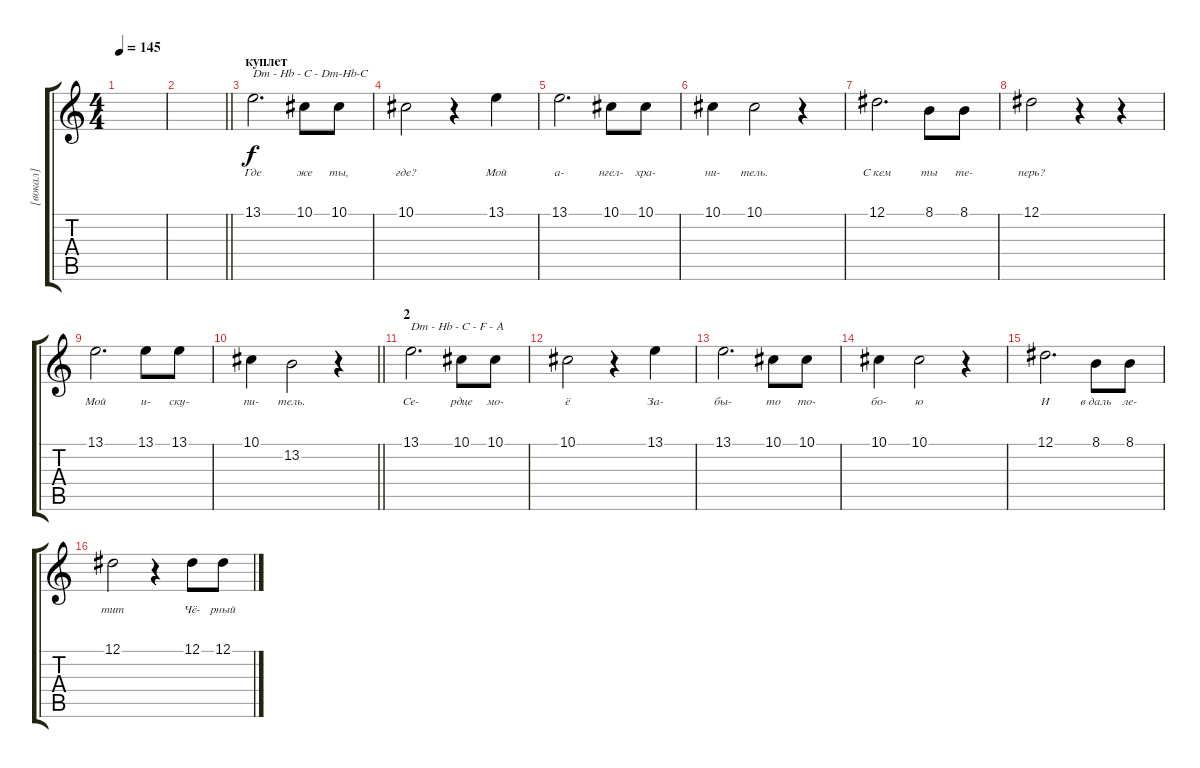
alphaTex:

\track ("[вокал]" "[вокал]") {instrument clarinet}
\staff {score tabs}
\tuning (Eb4 Bb3 Gb3 Db3 Ab2 Eb2) {hide}
\ts (4 4)
\tempo 145
\clef g2
\ks c
|
\barLineRight lightlight
|
\section ("" "куплет")
13.1.2{d txt "Dm - Hb - C - Dm-Hb-C" lyrics (0 "Где") lyrics (1 "") lyrics (2 "") lyrics (3 "") lyrics (4 "")} 10.1.8{lyrics (0 "же") lyrics (1 "") lyrics (2 "") lyrics (3 "") lyrics (4 "")} 10.1.8{lyrics (0 "ты,") lyrics (1 "") lyrics (2 "") lyrics (3 "") lyrics (4 "")} |
10.1.2{lyrics (0 "где?") lyrics (1 "") lyrics (2 "") lyrics (3 "") lyrics (4 "")} r.4 13.1.4{lyrics (0 "Мой") lyrics (1 "") lyrics (2 "") lyrics (3 "") lyrics (4 "")} |
13.1.2{d lyrics (0 "а-") lyrics (1 "") lyrics (2 "") lyrics (3 "") lyrics (4 "")} 10.1.8{lyrics (0 "нгел-") lyrics (1 "") lyrics (2 "") lyrics (3 "") lyrics (4 "")} 10.1.8{lyrics (0 "хра-") lyrics (1 "") lyrics (2 "") lyrics (3 "") lyrics (4 "")} |
10.1.4{lyrics (0 "ни-") lyrics (1 "") lyrics (2 "") lyrics (3 "") lyrics (4 "")} 10.1.2{lyrics (0 "тель.") lyrics (1 "") lyrics (2 "") lyrics (3 "") lyrics (4 "")} r.4 |
12.1.2{d lyrics (0 "С кем") lyrics (1 "") lyrics (2 "") lyrics (3 "") lyrics (4 "")} 8.1.8{lyrics (0 "ты") lyrics (1 "") lyrics (2 "") lyrics (3 "") lyrics (4 "")} 8.1.8{lyrics (0 "те-") lyrics (1 "") lyrics (2 "") lyrics (3 "") lyrics (4 "")} |
12.1.2{lyrics (0 "перь?") lyrics (1 "") lyrics (2 "") lyrics (3 "") lyrics (4 "")} r.4 r.4 |
13.1.2{d lyrics (0 "Мой") lyrics (1 "") lyrics (2 "") lyrics (3 "") lyrics (4 "")} 13.1.8{lyrics (0 "и-") lyrics (1 "") lyrics (2 "") lyrics (3 "") lyrics (4 "")} 13.1.8{lyrics (0 "ску-") lyrics (1 "") lyrics (2 "") lyrics (3 "") lyrics (4 "")} |
\barLineRight lightlight
10.1.4{lyrics (0 "пи-") lyrics (1 "") lyrics (2 "") lyrics (3 "") lyrics (4 "")} 13.2.2{lyrics (0 "тель.") lyrics (1 "") lyrics (2 "") lyrics (3 "") lyrics (4 "")} r.4 |
\section ("" "2")
13.1.2{d txt "Dm - Hb - C - F - A" lyrics (0 "Се-") lyrics (1 "") lyrics (2 "") lyrics (3 "") lyrics (4 "")} 10.1.8{lyrics (0 "рдце") lyrics (1 "") lyrics (2 "") lyrics (3 "") lyrics (4 "")} 10.1.8{lyrics (0 "мо-") lyrics (1 "") lyrics (2 "") lyrics (3 "") lyrics (4 "")} |
10.1.2{lyrics (0 "ё") lyrics (1 "") lyrics (2 "") lyrics (3 "") lyrics (4 "")} r.4 13.1.4{lyrics (0 "За-") lyrics (1 "") lyrics (2 "") lyrics (3 "") lyrics (4 "")} |
13.1.2{d lyrics (0 "бы-") lyrics (1 "") lyrics (2 "") lyrics (3 "") lyrics (4 "")} 10.1.8{lyrics (0 "то") lyrics (1 "") lyrics (2 "") lyrics (3 "") lyrics (4 "")} 10.1.8{lyrics (0 "то-") lyrics (1 "") lyrics (2 "") lyrics (3 "") lyrics (4 "")} |
10.1.4{lyrics (0 "бо-") lyrics (1 "") lyrics (2 "") lyrics (3 "") lyrics (4 "")} 10.1.2{lyrics (0 "ю") lyrics (1 "") lyrics (2 "") lyrics (3 "") lyrics (4 "")} r.4 |
12.1.2{d lyrics (0 "И") lyrics (1 "") lyrics (2 "") lyrics (3 "") lyrics (4 "")} 8.1.8{lyrics (0 "в даль") lyrics (1 "") lyrics (2 "") lyrics (3 "") lyrics (4 "")} 8.1.8{lyrics (0 "ле-") lyrics (1 "") lyrics (2 "") lyrics (3 "") lyrics (4 "")} |
12.1.2{lyrics (0 "тит") lyrics (1 "") lyrics (2 "") lyrics (3 "") lyrics (4 "")} r.4 12.1.8{lyrics (0 "Чё-") lyrics (1 "") lyrics (2 "") lyrics (3 "") lyrics (4 "")} 12.1.8{lyrics (0 "рный") lyrics (1 "") lyrics (2 "") lyrics (3 "") lyrics (4 "")}
